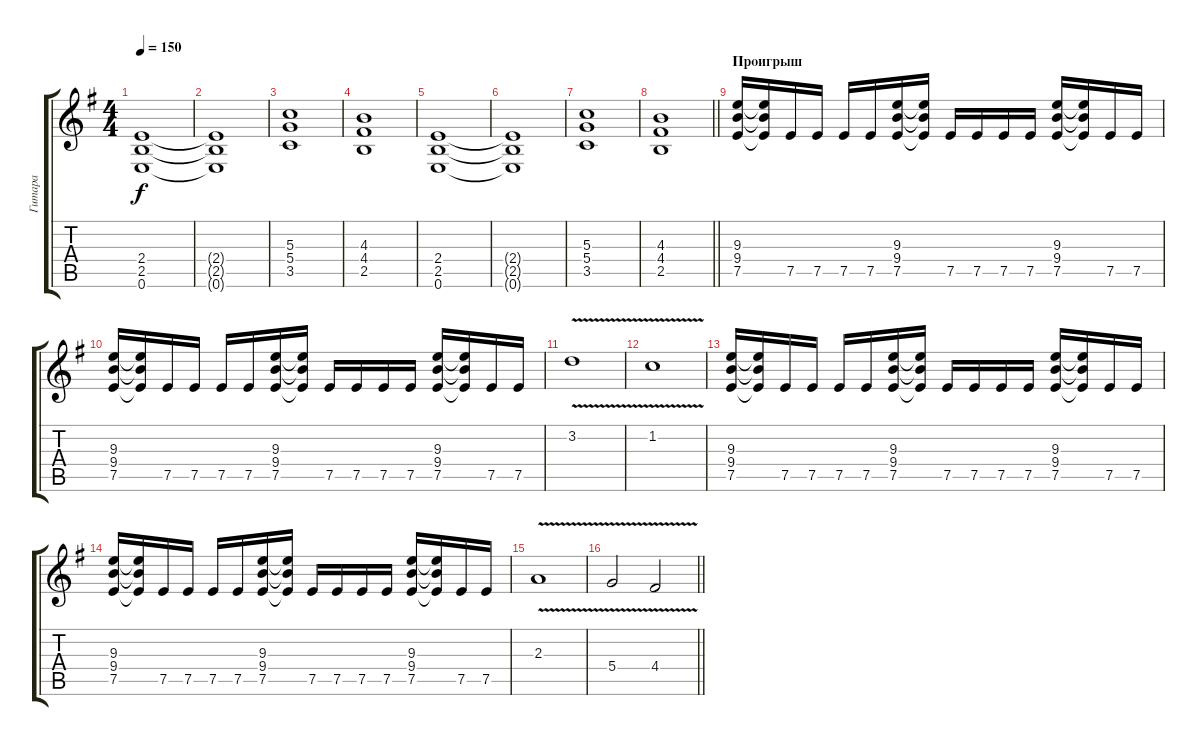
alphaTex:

\track ("Гитара" "Гитара") {instrument distortionguitar}
\staff {score tabs}
\tuning (E4 B3 G3 D3 A2 E2) {hide}
\ts (4 4)
\tempo 150
\clef g2
\ks eminor
(2.4 2.5 0.6).1{dy f} |
(2.4{t} 2.5{t} 0.6{t}).1 |
(5.3 5.4 3.5).1 |
(4.3 4.4 2.5).1 |
(2.4 2.5 0.6).1 |
(2.4{t} 2.5{t} 0.6{t}).1 |
(5.3 5.4 3.5).1 |
\barLineRight lightlight
(4.3 4.4 2.5).1 |
\section ("" "Проигрыш")
(9.3 9.4 7.5).16{volume 14 balance 8} (9.3{t} 9.4{t} 7.5{t}).16 7.5.16 7.5.16 7.5.16 7.5.16 (9.3 9.4 7.5).16 (9.3{t} 9.4{t} 7.5{t}).16 7.5.16 7.5.16 7.5.16 7.5.16 (9.3 9.4 7.5).16 (9.3{t} 9.4{t} 7.5{t}).16 7.5.16 7.5.16 |
(9.3 9.4 7.5).16 (9.3{t} 9.4{t} 7.5{t}).16 7.5.16 7.5.16 7.5.16 7.5.16 (9.3 9.4 7.5).16 (9.3{t} 9.4{t} 7.5{t}).16 7.5.16 7.5.16 7.5.16 7.5.16 (9.3 9.4 7.5).16 (9.3{t} 9.4{t} 7.5{t}).16 7.5.16 7.5.16 |
3.2{v}.1 |
1.2{v}.1 |
(9.3 9.4 7.5).16 (9.3{t} 9.4{t} 7.5{t}).16 7.5.16 7.5.16 7.5.16 7.5.16 (9.3 9.4 7.5).16 (9.3{t} 9.4{t} 7.5{t}).16 7.5.16 7.5.16 7.5.16 7.5.16 (9.3 9.4 7.5).16 (9.3{t} 9.4{t} 7.5{t}).16 7.5.16 7.5.16 |
(9.3 9.4 7.5).16 (9.3{t} 9.4{t} 7.5{t}).16 7.5.16 7.5.16 7.5.16 7.5.16 (9.3 9.4 7.5).16 (9.3{t} 9.4{t} 7.5{t}).16 7.5.16 7.5.16 7.5.16 7.5.16 (9.3 9.4 7.5).16 (9.3{t} 9.4{t} 7.5{t}).16 7.5.16 7.5.16 |
2.3{v}.1 |
\barLineRight lightlight
5.4{v}.2 4.4{v}.2
